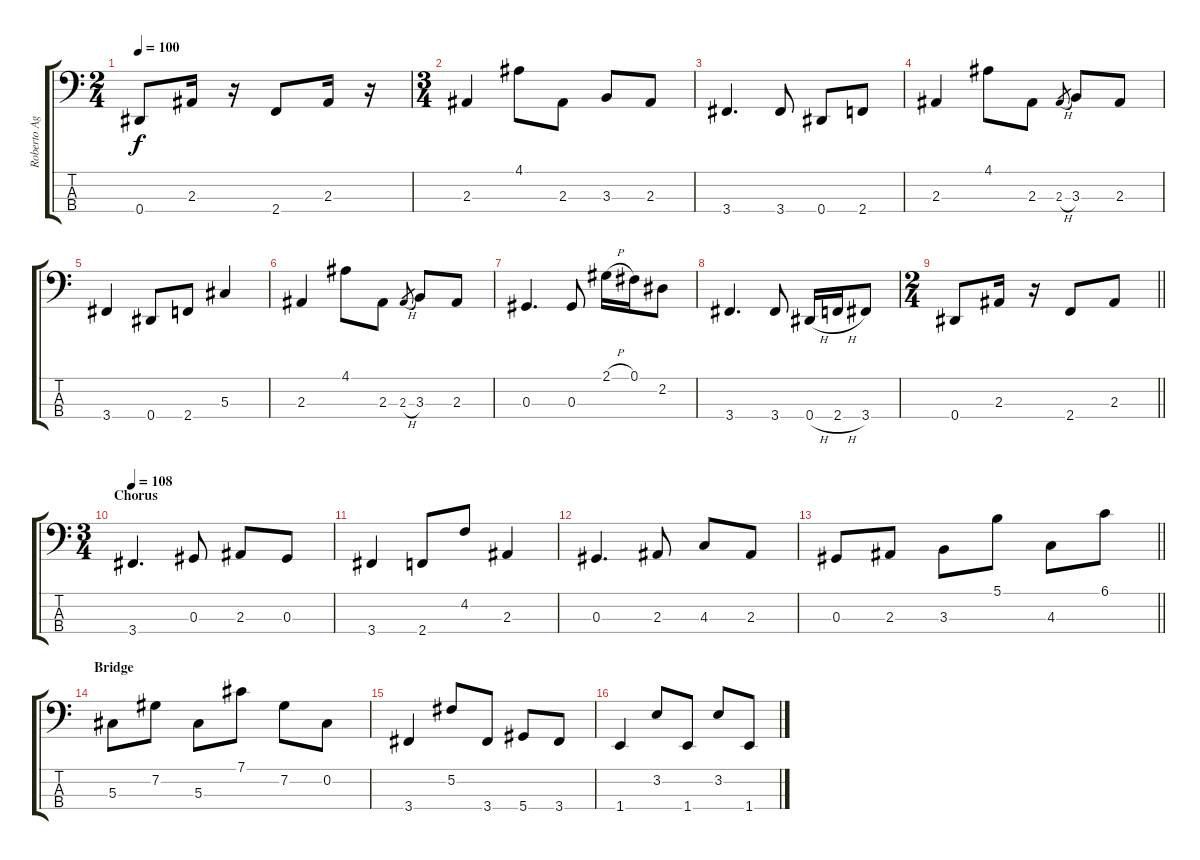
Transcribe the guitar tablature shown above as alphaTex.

\track ("Roberto Agustin Miguel Santiago Samuel T" "Roberto Ag") {instrument electricbassfinger}
\staff {score tabs}
\tuning (Gb2 Db2 Ab1 Eb1) {hide}
\ts (2 4)
\tempo 100
\clef f4
\ks c
0.4.8{dy f} 2.3.16 r.16 2.4.8 2.3.16 r.16 |
\ts (3 4)
2.3.4 4.1.8 2.3.8 3.3.8 2.3.8 |
3.4.4{d} 3.4.8 0.4.8 2.4.8 |
2.3.4 4.1.8 2.3.8 2.3{h}.8{gr} 3.3.8 2.3.8 |
3.4.4 0.4.8 2.4.8 5.3.4 |
2.3.4 4.1.8 2.3.8 2.3{h}.8{gr} 3.3.8 2.3.8 |
0.3.4{d} 0.3.8 2.1{h}.16 0.1.16 2.2.8 |
3.4.4{d} 3.4.8 0.4{h}.16 2.4{h}.16 3.4.8 |
\ts (2 4)
\barLineRight lightlight
0.4.8 2.3.16 r.16 2.4.8 2.3.8 |
\ts (3 4)
\section ("" "Chorus")
\tempo 108
3.4.4{d} 0.3.8 2.3.8 0.3.8 |
3.4.4 2.4.8 4.2.8 2.3.4 |
0.3.4{d} 2.3.8 4.3.8 2.3.8 |
\barLineRight lightlight
0.3.8 2.3.8 3.3.8 5.1.8 4.3.8 6.1.8 |
\section ("" "Bridge")
5.3.8 7.2.8 5.3.8 7.1.8 7.2.8 0.2.8 |
3.4.4 5.2.8 3.4.8 5.4.8 3.4.8 |
1.4.4 3.2.8 1.4.8 3.2.8 1.4.8
